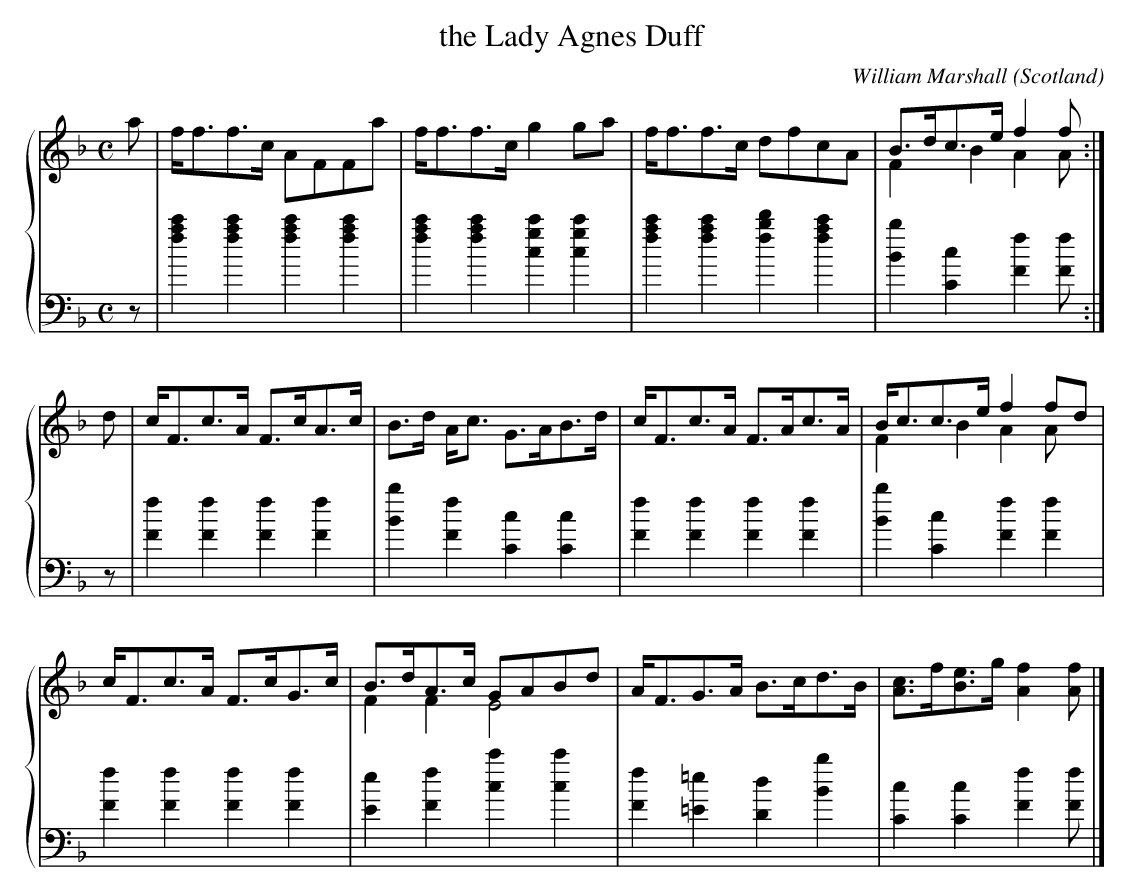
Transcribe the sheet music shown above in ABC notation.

X:1
T:the Lady Agnes Duff
C:William Marshall
L:1/8
M:C
O:Scotland
K:F
%%staves {1 2}
V:1
a | \
f<ff>c AFFa | f<ff>c g2 ga | \
f<ff>c dfcA | B>dc>e f2 f & F2B2A2A:|
d | \
c<Fc>A F>cA>c | B>d A<c G>AB>d | \
c<Fc>A F>Ac>A | B<cc>e f2 fd & F2B2A2Ax|
c<Fc>A F>cG>c | B>dA>c GABd & F2F2E4 |\
A<FG>A B>cd>B | [Ac]>f[Be]>g [Af]2 [Af] |]
V:2 clef=bass
L:1/4
z/ | \
[fac'] [fac'] [fac'] [fac'] | [fac'] [fac'] [cgc'] [cgc'] | \
[fac'] [fac'] [fbd'] [fac'] | [Bb] [Cc] [Ff] [Ff]/ :| \
z/ | \
[Ff] [Ff] [Ff] [Ff] | [Bb] [Ff] [Cc] [Cc] | \
[Ff] [Ff] [Ff] [Ff] | [Bb] [Cc] [Ff] [Ff] | \
[Ff] [Ff] [Ff] [Ff] | [Ee] [Ff] [cc'] [cc'] | \
[Ff] [=E=e] [Dd] [Bb] | [Cc] [Cc] [Ff] [Ff]/ |]
